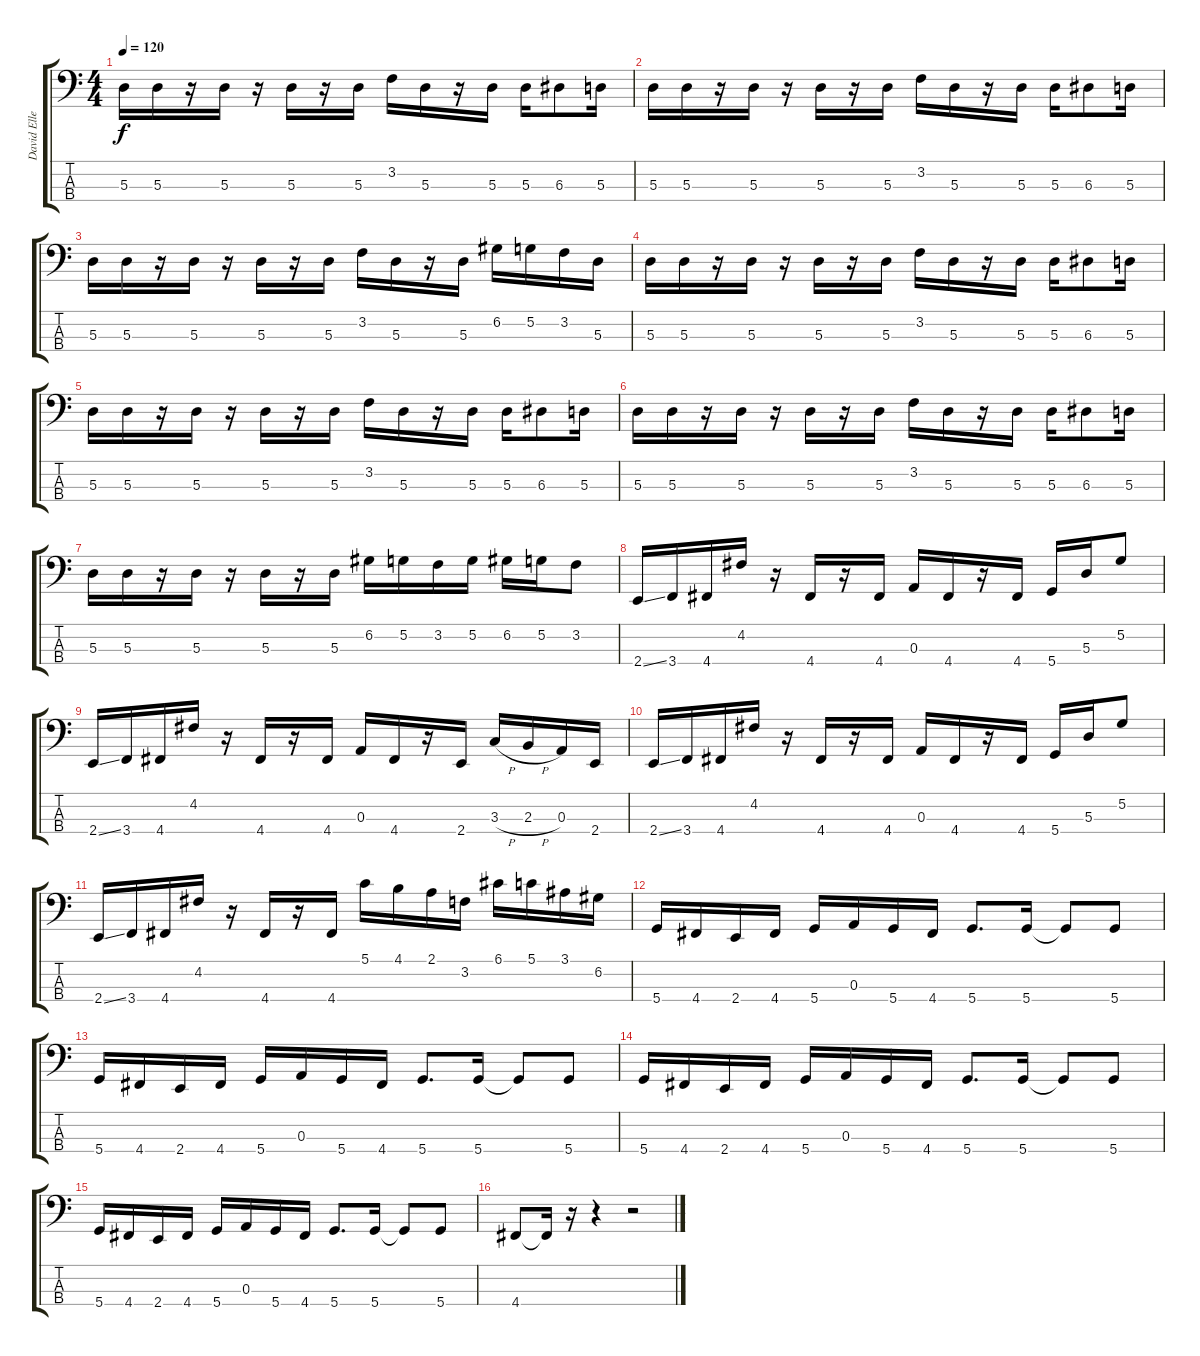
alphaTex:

\track ("David Ellefson" "David Elle") {instrument electricbasspick}
\staff {score tabs}
\tuning (G2 D2 A1 D1) {hide}
\ts (4 4)
\tempo 120
\clef f4
\ks c
5.3.16{dy f} 5.3.16 r.16 5.3.16 r.16 5.3.16 r.16 5.3.16 3.2.16 5.3.16 r.16 5.3.16 5.3.16 6.3.8 5.3.16 |
5.3.16 5.3.16 r.16 5.3.16 r.16 5.3.16 r.16 5.3.16 3.2.16 5.3.16 r.16 5.3.16 5.3.16 6.3.8 5.3.16 |
5.3.16 5.3.16 r.16 5.3.16 r.16 5.3.16 r.16 5.3.16 3.2.16 5.3.16 r.16 5.3.16 6.2.16 5.2.16 3.2.16 5.3.16 |
5.3.16 5.3.16 r.16 5.3.16 r.16 5.3.16 r.16 5.3.16 3.2.16 5.3.16 r.16 5.3.16 5.3.16 6.3.8 5.3.16 |
5.3.16 5.3.16 r.16 5.3.16 r.16 5.3.16 r.16 5.3.16 3.2.16 5.3.16 r.16 5.3.16 5.3.16 6.3.8 5.3.16 |
5.3.16 5.3.16 r.16 5.3.16 r.16 5.3.16 r.16 5.3.16 3.2.16 5.3.16 r.16 5.3.16 5.3.16 6.3.8 5.3.16 |
5.3.16 5.3.16 r.16 5.3.16 r.16 5.3.16 r.16 5.3.16 6.2.16 5.2.16 3.2.16 5.2.16 6.2.16 5.2.16 3.2.8 |
2.4{ss}.16 3.4.16 4.4.16 4.2.16 r.16 4.4.16 r.16 4.4.16 0.3.16 4.4.16 r.16 4.4.16 5.4.16 5.3.16 5.2.8 |
2.4{ss}.16 3.4.16 4.4.16 4.2.16 r.16 4.4.16 r.16 4.4.16 0.3.16 4.4.16 r.16 2.4.16 3.3{h}.16 2.3{h}.16 0.3.16 2.4.16 |
2.4{ss}.16 3.4.16 4.4.16 4.2.16 r.16 4.4.16 r.16 4.4.16 0.3.16 4.4.16 r.16 4.4.16 5.4.16 5.3.16 5.2.8 |
2.4{ss}.16 3.4.16 4.4.16 4.2.16 r.16 4.4.16 r.16 4.4.16 5.1.16 4.1.16 2.1.16 3.2.16 6.1.16 5.1.16 3.1.16 6.2.16 |
5.4.16 4.4.16 2.4.16 4.4.16 5.4.16 0.3.16 5.4.16 4.4.16 5.4.8{d} 5.4.16 5.4{t}.8 5.4.8 |
5.4.16 4.4.16 2.4.16 4.4.16 5.4.16 0.3.16 5.4.16 4.4.16 5.4.8{d} 5.4.16 5.4{t}.8 5.4.8 |
5.4.16 4.4.16 2.4.16 4.4.16 5.4.16 0.3.16 5.4.16 4.4.16 5.4.8{d} 5.4.16 5.4{t}.8 5.4.8 |
5.4.16 4.4.16 2.4.16 4.4.16 5.4.16 0.3.16 5.4.16 4.4.16 5.4.8{d} 5.4.16 5.4{t}.8 5.4.8 |
4.4.8 4.4{t}.16 r.16 r.4 r.2
